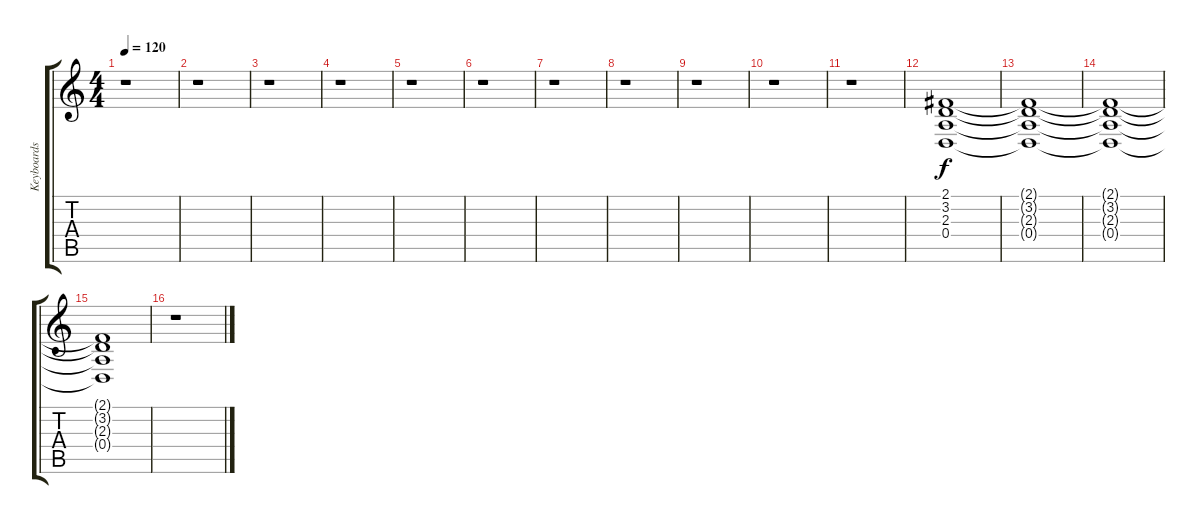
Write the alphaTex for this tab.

\track ("Keyboards" "Keyboards") {instrument synthstrings1}
\staff {score tabs}
\tuning (E4 B3 G3 D3 A2 E2) {hide}
\ts (4 4)
\tempo 120
\clef g2
\ks c
r.1{dy f} |
r.1 |
r.1 |
r.1 |
r.1 |
r.1 |
r.1 |
r.1 |
r.1 |
r.1 |
r.1 |
(2.1 3.2 2.3 0.4).1 |
(2.1{t} 3.2{t} 2.3{t} 0.4{t}).1 |
(2.1{t} 3.2{t} 2.3{t} 0.4{t}).1{volume 0} |
(2.1{t} 3.2{t} 2.3{t} 0.4{t}).1 |
r.1
